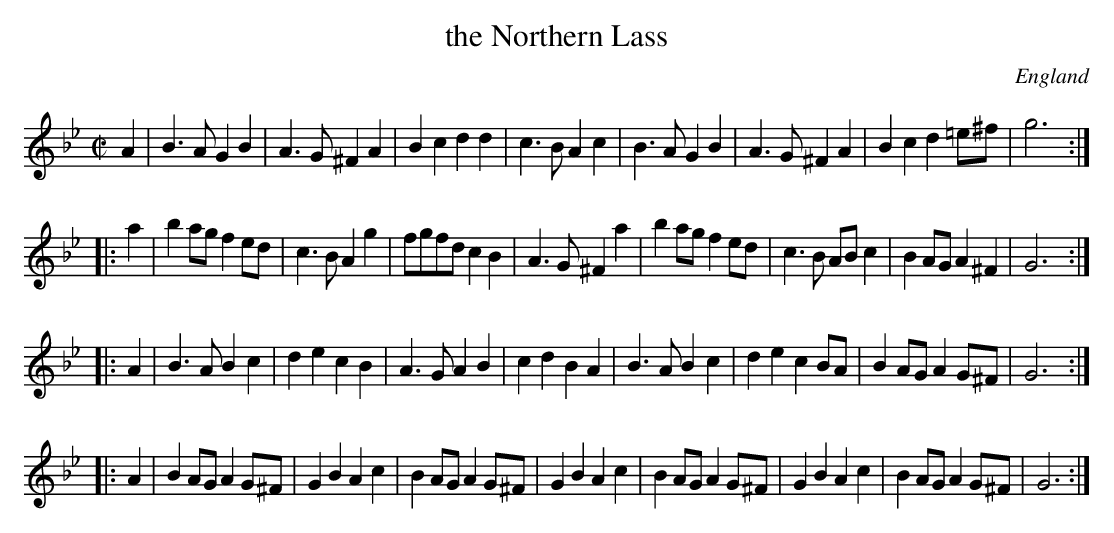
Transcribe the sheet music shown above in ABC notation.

X:1
T:the Northern Lass
M:C|
O:England
K:G minor
A2|\
B3A G2B2| A3G ^F2A2| B2c2 d2d2| c3B A2c2|\
B3A G2B2| A3G ^F2A2| B2c2 d2=e^f| g6::
a2|\
b2ag f2ed| c3B A2g2| fgfd c2B2| A3G ^F2a2|\
b2ag f2ed| c3B ABc2| B2AG A2^F2| G6::
A2|\
B3A B2c2| d2e2 c2B2| A3G A2B2| c2d2 B2A2|\
B3A B2c2| d2e2 c2BA| B2AG A2G^F| G6::
A2|\
B2AG A2G^F| G2B2 A2c2| B2AG A2G^F| G2B2 A2c2|\
B2AG A2G^F| G2B2 A2c2| B2AG A2G^F| G6:|
